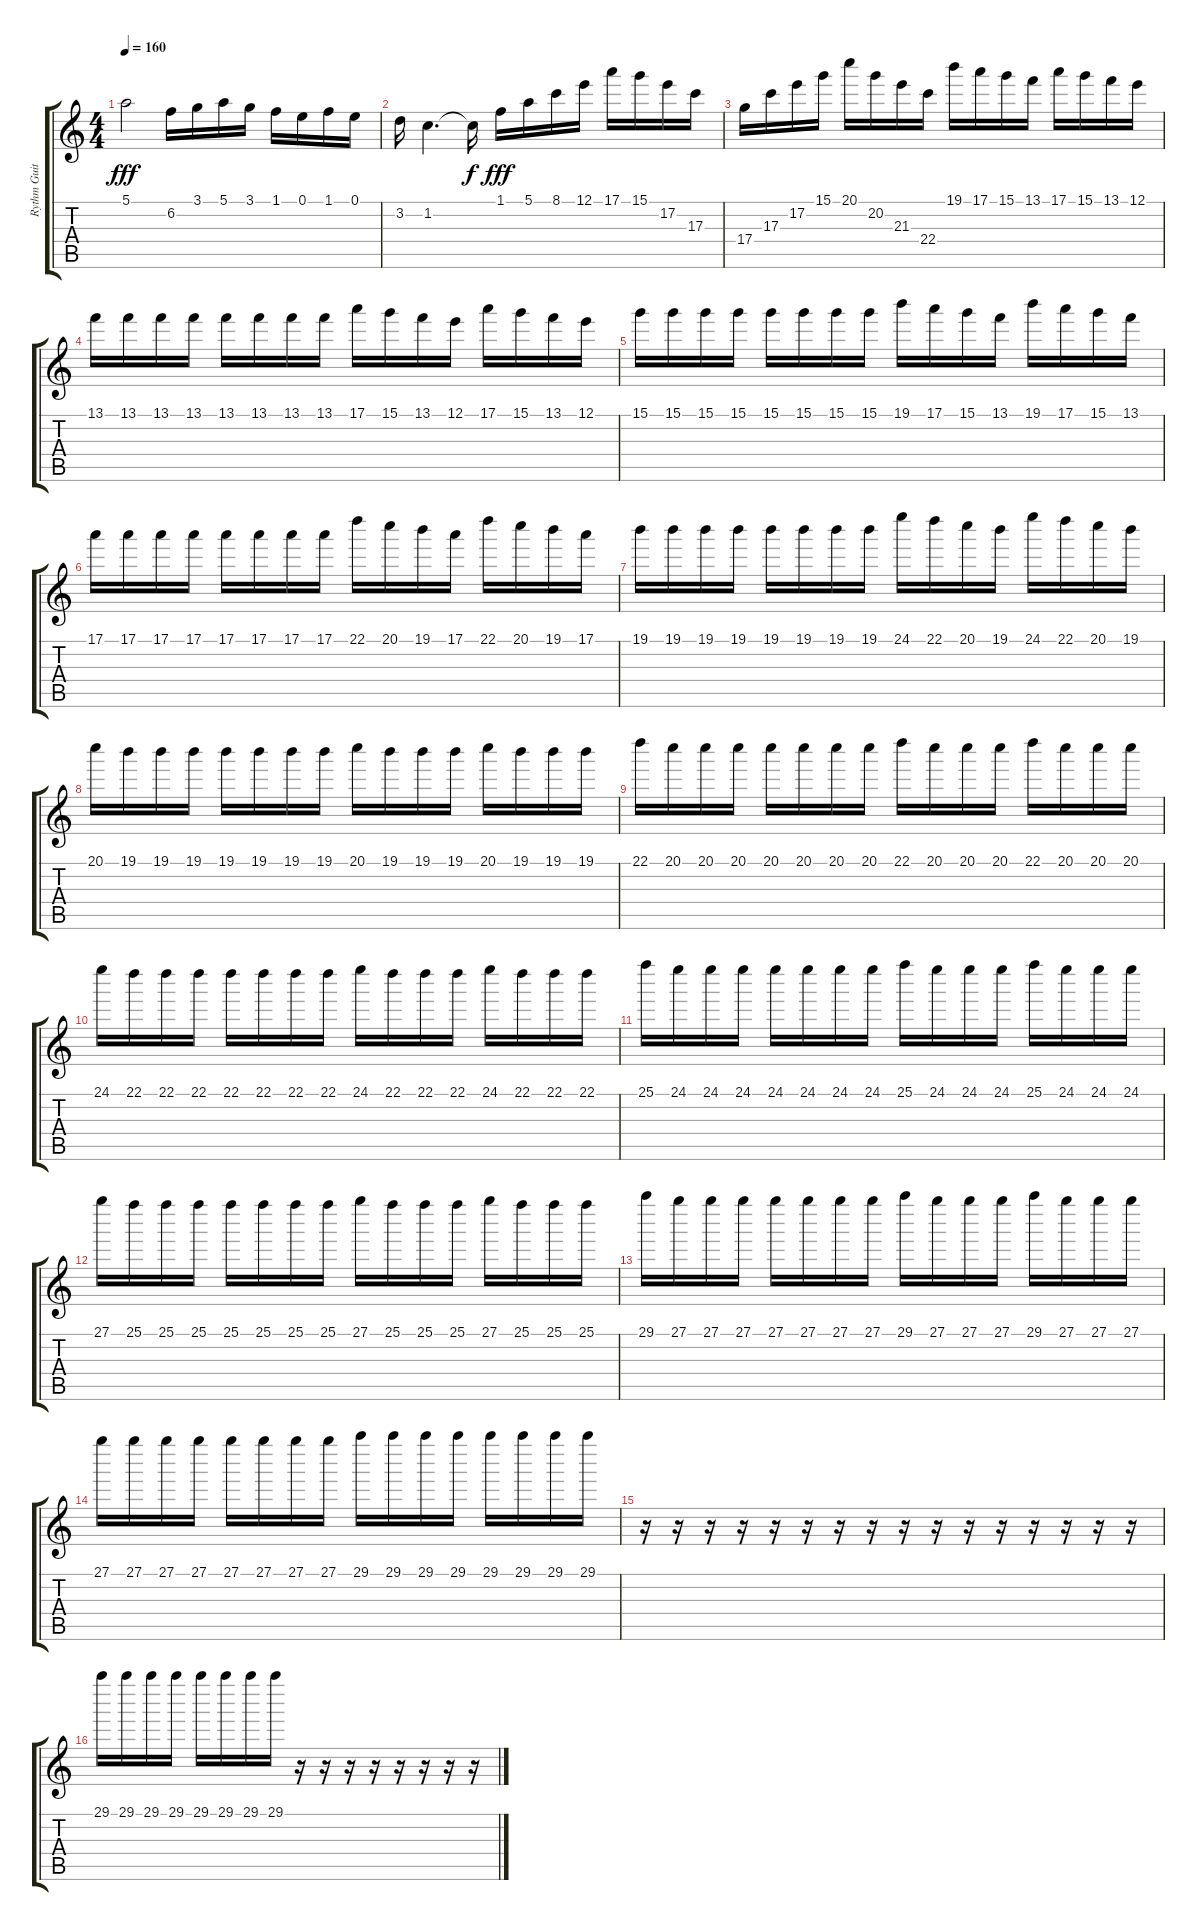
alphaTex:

\track ("Rythm Guitar" "Rythm Guit") {instrument distortionguitar}
\staff {score tabs}
\tuning (E4 B3 G3 D3 A2 E2) {hide}
\ts (4 4)
\tempo 160
\clef g2
\ks c
5.1.2{dy fff} 6.2.16 3.1.16 5.1.16 3.1.16 1.1.16 0.1.16 1.1.16 0.1.16 |
3.2.16 1.2.4{d} 1.2{t}.16{dy f} 1.1.16{dy fff} 5.1.16 8.1.16 12.1.16 17.1.16 15.1.16 17.2.16 17.3.16 |
17.4.16 17.3.16 17.2.16 15.1.16 20.1.16 20.2.16 21.3.16 22.4.16 19.1.16 17.1.16 15.1.16 13.1.16 17.1.16 15.1.16 13.1.16 12.1.16 |
13.1.16 13.1.16 13.1.16 13.1.16 13.1.16 13.1.16 13.1.16 13.1.16 17.1.16 15.1.16 13.1.16 12.1.16 17.1.16 15.1.16 13.1.16 12.1.16 |
15.1.16 15.1.16 15.1.16 15.1.16 15.1.16 15.1.16 15.1.16 15.1.16 19.1.16 17.1.16 15.1.16 13.1.16 19.1.16 17.1.16 15.1.16 13.1.16 |
17.1.16 17.1.16 17.1.16 17.1.16 17.1.16 17.1.16 17.1.16 17.1.16 22.1.16 20.1.16 19.1.16 17.1.16 22.1.16 20.1.16 19.1.16 17.1.16 |
19.1.16 19.1.16 19.1.16 19.1.16 19.1.16 19.1.16 19.1.16 19.1.16 24.1.16 22.1.16 20.1.16 19.1.16 24.1.16 22.1.16 20.1.16 19.1.16 |
20.1.16 19.1.16 19.1.16 19.1.16 19.1.16 19.1.16 19.1.16 19.1.16 20.1.16 19.1.16 19.1.16 19.1.16 20.1.16 19.1.16 19.1.16 19.1.16 |
22.1.16 20.1.16 20.1.16 20.1.16 20.1.16 20.1.16 20.1.16 20.1.16 22.1.16 20.1.16 20.1.16 20.1.16 22.1.16 20.1.16 20.1.16 20.1.16 |
24.1.16 22.1.16 22.1.16 22.1.16 22.1.16 22.1.16 22.1.16 22.1.16 24.1.16 22.1.16 22.1.16 22.1.16 24.1.16 22.1.16 22.1.16 22.1.16 |
25.1.16 24.1.16 24.1.16 24.1.16 24.1.16 24.1.16 24.1.16 24.1.16 25.1.16 24.1.16 24.1.16 24.1.16 25.1.16 24.1.16 24.1.16 24.1.16 |
27.1.16 25.1.16 25.1.16 25.1.16 25.1.16 25.1.16 25.1.16 25.1.16 27.1.16 25.1.16 25.1.16 25.1.16 27.1.16 25.1.16 25.1.16 25.1.16 |
29.1.16 27.1.16 27.1.16 27.1.16 27.1.16 27.1.16 27.1.16 27.1.16 29.1.16 27.1.16 27.1.16 27.1.16 29.1.16 27.1.16 27.1.16 27.1.16 |
27.1.16 27.1.16 27.1.16 27.1.16 27.1.16 27.1.16 27.1.16 27.1.16 29.1.16 29.1.16 29.1.16 29.1.16 29.1.16 29.1.16 29.1.16 29.1.16 |
r.16 r.16 r.16 r.16 r.16 r.16 r.16 r.16 r.16 r.16 r.16 r.16 r.16 r.16 r.16 r.16 |
29.1.16 29.1.16 29.1.16 29.1.16 29.1.16 29.1.16 29.1.16 29.1.16 r.16 r.16 r.16 r.16 r.16 r.16 r.16 r.16
